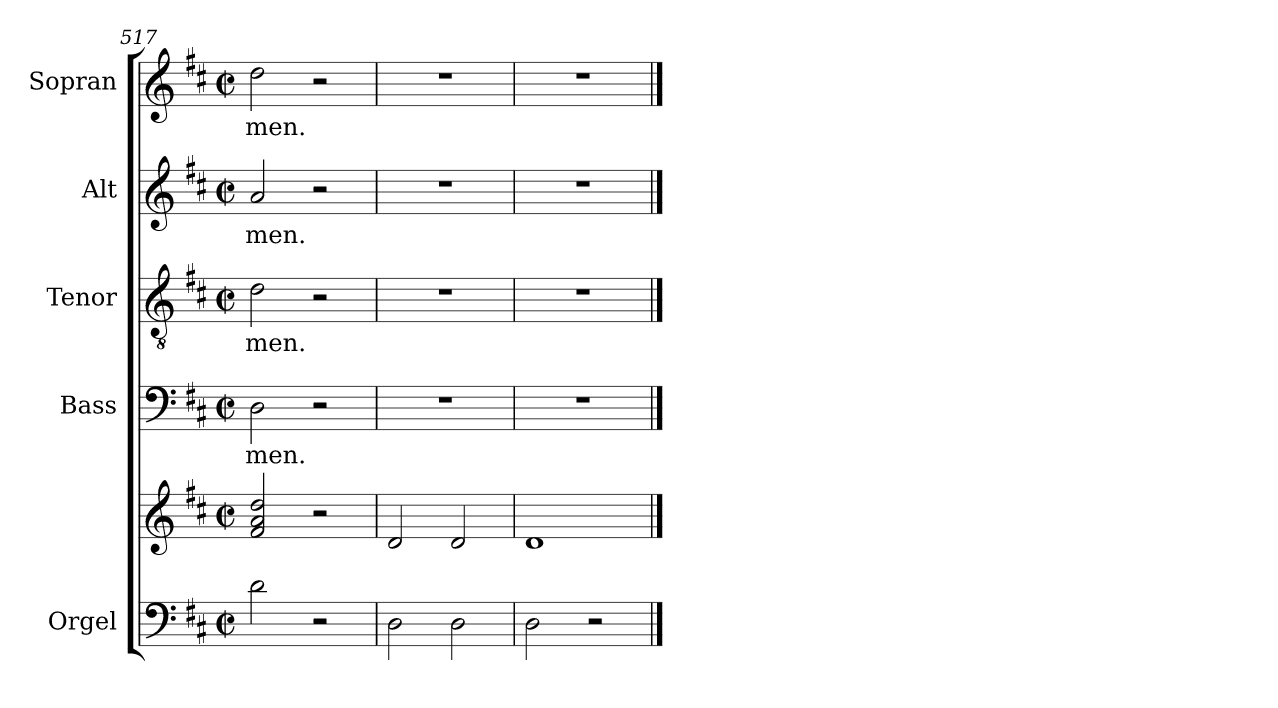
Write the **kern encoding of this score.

**kern	**kern	**kern	**text	**kern	**text	**kern	**text	**kern	**text
*part5	*part5	*part4	*part4	*part3	*part3	*part2	*part2	*part1	*part1
*staff6	*staff5	*staff4	*staff4	*staff3	*staff3	*staff2	*staff2	*staff1	*staff1
*I"Orgel	*	*I"Bass	*	*I"Tenor	*	*I"Alt	*	*I"Sopran	*
*I'Org.	*	*I'B.	*	*I'T.	*	*I'A.	*	*I'S.	*
*clefF4	*clefG2	*clefF4	*	*clefGv2	*	*clefG2	*	*clefG2	*
*k[f#c#]	*k[f#c#]	*k[f#c#]	*	*k[f#c#]	*	*k[f#c#]	*	*k[f#c#]	*
*D:	*D:	*D:	*	*D:	*	*D:	*	*D:	*
*M2/2	*M2/2	*M2/2	*	*M2/2	*	*M2/2	*	*M2/2	*
*met(c|)	*met(c|)	*met(c|)	*	*met(c|)	*	*met(c|)	*	*met(c|)	*
=517	=517	=517	=517	=517	=517	=517	=517	=517	=517
!	!	!	!LO:LY:b	!	!LO:LY:b	!	!LO:LY:b	!	!LO:LY:b
2d\	2f#/ 2a/ 2dd/	2D\	-men.	2d\	-men.	2a/	-men.	2dd\	-men.
2r	2r	2r	.	2r	.	2r	.	2r	.
=518	=518	=518	=518	=518	=518	=518	=518	=518	=518
2D\	2d/	1r	.	1r	.	1r	.	1r	.
2D\	2d/	.	.	.	.	.	.	.	.
=519	=519	=519	=519	=519	=519	=519	=519	=519	=519
2D\	1d	1r	.	1r	.	1r	.	1r	.
2r	.	.	.	.	.	.	.	.	.
==	==	==	==	==	==	==	==	==	==
*-	*-	*-	*-	*-	*-	*-	*-	*-	*-
